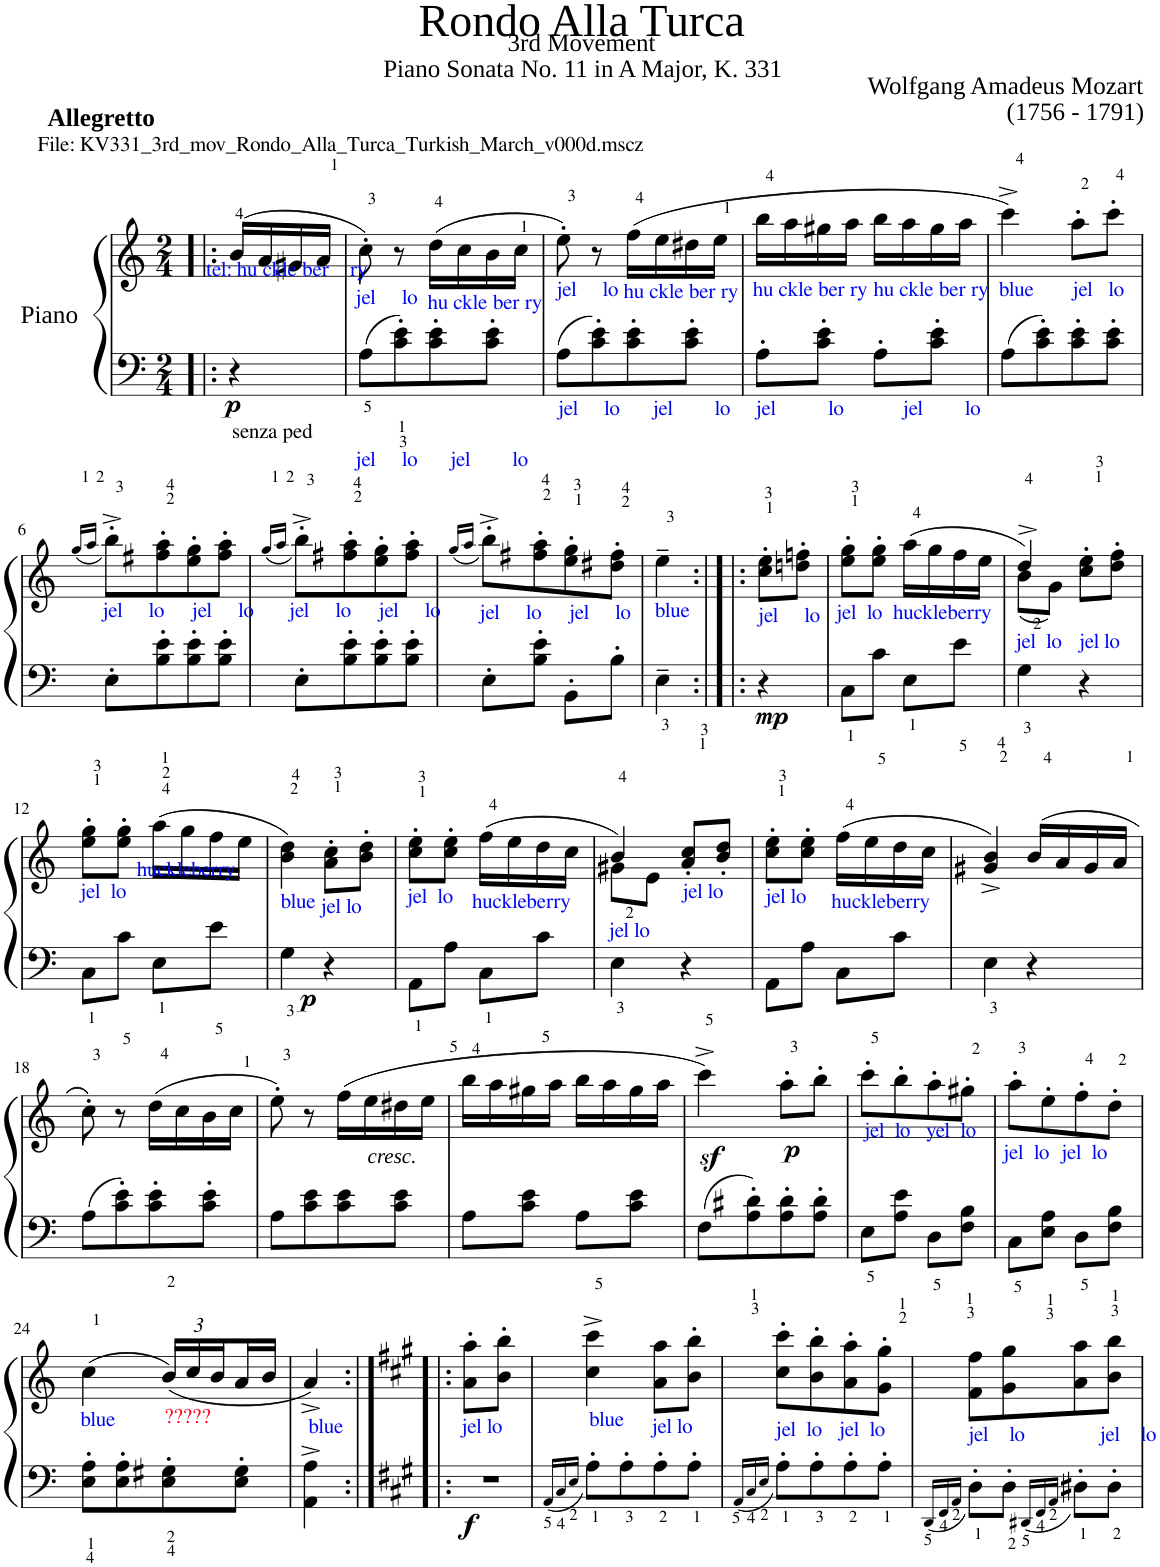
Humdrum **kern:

**kern	**kern	**dynam
*part1	*part1	*part1
*staff2	*staff1	*staff1/2
*I"Piano	*	*
*I'Pno	*	*
*clefF4	*clefG2	*
*k[]	*k[]	*
*M2/4	*M2/4	*
=1!|:	=1!|:	=1!|:
!	!LO:TX:a:B:t=Allegretto	!
!	!LO:TX:a:t=File&colon; KV331_3rd_mov_Rondo_Alla_Turca_Turkish_March_v000d.mscz	!
!	!LO:TX:a:color=#000AF3:t=tel&colon; hu ckle ber    ry	!
!LO:TX:b:t=senza ped	!	!
!	!	!LO:DY:b=2
4r	(16b/LL	p
.	16a/	.
.	16g#X/	.
.	16a/JJ	.
=2	=2	=2
!	!LO:TX:b:color=#000AF3:t=jel     lo	!
!LO:TX:b:color=#000AF1:t=jel     lo      jel        lo	!	!
8A<\L	8cc'\)	.
8c\<'< 8e\<'<	8r	.
!	!LO:TX:b:color=#000AF2:t=hu ckle ber ry	!
8c\' 8e\'	(16dd\LL	.
.	16cc\	.
8c\' 8e\'J	16b\	.
.	16cc\JJ	.
=3	=3	=3
!	!LO:TX:b:color=#000AF0:t=jel     lo	!
!LO:TX:b:color=#000AEF:t=jel     lo      jel        lo	!	!
8A\L	8ee'\)	.
8c\' 8e\'	8r	.
!	!LO:TX:b:color=#000AEF:t=hu ckle ber ry	!
8c\' 8e\'	(16ff\LL	.
.	16ee\	.
8c\' 8e\'J	16dd#X\	.
.	16ee\JJ	.
=4	=4	=4
!	!LO:TX:b:color=#000AEF:t=hu ckle ber ry	!
!LO:TX:b:color=#000AF1:t=jel          lo           jel        lo	!	!
8A'\L	16bb\LL	.
.	16aa\	.
8c\' 8e\'J	16gg#X\	.
.	16aa\JJ	.
!	!LO:TX:b:color=#000AEF:t=hu ckle ber ry	!
8A'\L	16bb\LL	.
.	16aa\	.
8c\' 8e\'J	16gg#\	.
.	16aa\JJ	.
=5	=5	=5
!	!LO:TX:b:color=#000AEF:t=blue	!
8A\L	4ccc^\)	.
8c\' 8e\'	.	.
!	!LO:TX:b:color=#000AEF:t=jel   lo	!
8c\' 8e\'	8aa'\L	.
8c\' 8e\'J	8ccc'\J	.
!!LO:LB:g=z
=6	=6	=6
.	(16qgg/LL	.
.	16qaa/JJ	.
!	!LO:TX:b:color=#000AEF:t=jel     lo     jel     lo	!
8E'\L	8bb'^\L)	.
8B\<'< 8e\<'<	8ff#X\' 8aa\'	.
8B\' 8e\'	8ee\' 8gg\'	.
8B\' 8e\'J	8ff#\' 8aa\'J	.
=7	=7	=7
.	(16qgg/LL	.
.	16qaa/JJ	.
!	!LO:TX:b:color=#000AEF:t=jel     lo     jel     lo	!
8E'\L	8bb'^\L)	.
8B\' 8e\'	8ff#X\' 8aa\'	.
8B\' 8e\'	8ee\' 8gg\'	.
8B\' 8e\'J	8ff#\' 8aa\'J	.
=8	=8	=8
.	(16qgg/LL	.
.	16qaa/JJ	.
!	!LO:TX:b:color=#000AEE:t=jel     lo     jel     lo	!
8E'\L	8bb'^\L)	.
8B\' 8e\'J	8ff#X\' 8aa\'	.
8BB'\L	8ee\' 8gg\'	.
8B'\J	8dd#X\' 8ff#\'J	.
=9	=9	=9
!	!LO:TX:b:color=#000AEF:t=blue	!
4E<~\	4ee~\	.
=9:|!|:	=9:|!|:	=9:|!|:
!	!LO:TX:b:color=#000AEE:t=jel     lo	!
!	!	!LO:DY:b=2
4r	8cc\' 8ee\'L	mp
.	8ddn\' 8ffn\'J	.
=10	=10	=10
!	!LO:TX:b:color=#000AEE:t=jel  lo  huckleberry	!
8C<\L	8ee\' 8gg\'L	.
8c<\J	8ee\' 8gg\'J	.
8E<\L	(16aa\LL	.
.	16gg\	.
8e<\J	16ff\	.
.	16ee\JJ	.
=11	=11	=11
*	*^	*
!	!LO:TX:b:color=#000AEE:t=jel  lo   jel lo	!	!
4G<\	4dd^/)	(8b\L	.
.	.	8g\J)	.
4r	8cc\' 8ee\'L	4ryy	.
.	8dd\' 8ff\'J	.	.
*	*v	*v	*
!!LO:LB:g=z
=12	=12	=12
!	!LO:TX:b:color=#000AEE:t=jel  lo	!
8C<\L	8ee\' 8gg\'L	.
8c<\J	8ee\' 8gg\'J	.
!	!LO:TX:a:color=#000AEE:t=huckleberry	!
8E<\L	(16aa\LL	.
.	16gg\	.
8e<\J	16ff\	.
.	16ee\JJ	.
=13	=13	=13
!	!LO:TX:b:color=#000AEE:t=blue	!
!	!	!LO:DY:b=2
4G<\	4b\ 4dd\)	p
!	!LO:TX:b:color=#000AEE:t=jel lo	!
4r	8a\' 8cc\'L	.
.	8b\' 8dd\'J	.
=14	=14	=14
!	!LO:TX:b:color=#000AEE:t=jel  lo	!
8AA<\L	8cc\' 8ee\'L	.
8A<\J	8cc\' 8ee\'J	.
!	!LO:TX:b:color=#000AEE:t=huckleberry	!
8C<\L	(16ff\LL	.
.	16ee\	.
8c<\J	16dd\	.
.	16cc\JJ	.
=15	=15	=15
*	*^	*
!	!LO:TX:b:color=#000AEE:t=jel lo	!	!
4E<\	4b/)	8g#X\L	.
.	.	8e\J	.
!	!LO:TX:b:color=#000AEE:t=jel lo	!	!
4r	8a/' 8cc/'L	4ryy	.
.	8b/' 8dd/'J	.	.
*	*v	*v	*
=16	=16	=16
!	!LO:TX:b:color=#000AEE:t=jel lo	!
8AA\L	8cc\' 8ee\'L	.
8A\J	8cc\' 8ee\'J	.
!	!LO:TX:b:color=#000AEE:t=huckleberry	!
8C\L	(16ff\LL	.
.	16ee\	.
8c\J	16dd\	.
.	16cc\JJ	.
=17	=17	=17
4E<\	4g#X/^ 4b/^)	.
4r	(16b/LL	.
.	16a/	.
.	16g#/	.
.	16a/JJ	.
!!LO:LB:g=z
=18	=18	=18
8A\L	8cc'\)	.
8c\' 8e\'	8r	.
8c\' 8e\'	(16dd\LL	.
.	16cc\	.
8c\' 8e\'J	16b\	.
.	16cc\JJ	.
=19	=19	=19
8A\L	8ee'\)	.
8c\ 8e\	8r	.
8c\ 8e\	(16ff\LL	.
.	16ee\	.
!	!	!LO:DY:b
8c\ 8e\J	16dd#X\	other-dynamics
.	16ee\JJ	.
=20	=20	=20
8A\L	16bb\LL	.
.	16aa\	.
8c\ 8e\J	16gg#X\	.
.	16aa\JJ	.
8A\L	16bb\LL	.
.	16aa\	.
8c\ 8e\J	16gg#\	.
.	16aa\JJ	.
=21	=21	=21
8F\L	4cccz<^\)	.
8A\<'< 8d#X\<'<	.	.
!	!	!LO:DY:b
8A\' 8d#\'	8aa'\L	p
8A\' 8d#\'J	8bb'\J	.
=22	=22	=22
!	!LO:TX:a:color=#000AEE:t=jel  lo   yel  lo	!
8E<\L	8ccc'\L	.
8A\<< 8e\<<J	8bb'\	.
8D<\L	8aa'\	.
8F\<< 8B\<<J	8gg#X'\J	.
=23	=23	=23
!	!LO:TX:b:color=#000AEE:t=jel  lo  jel  lo	!
8C<\L	8aa'\L	.
8E\<< 8A\<<J	8ee'\	.
8D<\L	8ff'\	.
8F\<< 8B\<<J	8dd'\J	.
!!LO:LB:g=z
=24	=24	=24
!	!LO:TX:b:color=#000AEE:t=blue	!
8E\<'< 8A\<'<L	(4cc\	.
8E\' 8A\'	.	.
*	*Xbrackettup	*
!	!LO:TX:b:color=#FF0018:t=?????	!
8E\<'< 8G#X\<'<	(24b/LL)	.
.	24cc/	.
.	24b/	.
8E\' 8G#\'J	16a/	.
.	16b/JJ	.
=25	=25	=25
!	!LO:TX:b:color=#000AEE:t=blue	!
4AA\^ 4A\^	4a^/)	.
=25:|!|:	=25:|!|:	=25:|!|:
*k[f#c#g#]	*k[f#c#g#]	*
!	!LO:TX:b:color=#000AEE:t=jel lo	!
!	!	!LO:DY:b=2
2r	8a\' 8aa\'L	f
.	8b\' 8bb\'J	.
.	4ryy	.
=26	=26	=26
16qAA/LL	.	.
16qC#/	.	.
16qE/JJ	.	.
!	!LO:TX:b:color=#000AEE:t=blue	!
8A<'\L	4cc#\^ 4ccc#\^	.
8A<'\	.	.
!	!LO:TX:b:color=#000AEE:t=jel lo	!
8A<'\	8a\ 8aa\L	.
8A<'\J	8b\' 8bb\'J	.
=27	=27	=27
16qAA/LL	.	.
16qC#/	.	.
16qE/JJ	.	.
!	!LO:TX:b:color=#000AED:t=jel  lo   jel  lo	!
8A<'\L	8cc#\' 8ccc#\'L	.
8A<'\	8b\' 8bb\'	.
8A<'\	8a\' 8aa\'	.
8A<'\J	8g#\' 8gg#\'J	.
=28	=28	=28
16qDD/LL	.	.
16qFF#/	.	.
16qAA/JJ	.	.
!	!LO:TX:b:color=#000AED:t=jel    lo              jel    lo	!
8D<'\L	8f#\ 8ff#\L	.
8D<'\J	8g#\ 8gg#\	.
16qDD#X/LL	.	.
16qFF#/	.	.
16qAA/JJ	.	.
8D#X<'\L	8a\ 8aa\	.
8D#<'\J	8b\ 8bb\J	.
=	=	=
*-	*-	*-
